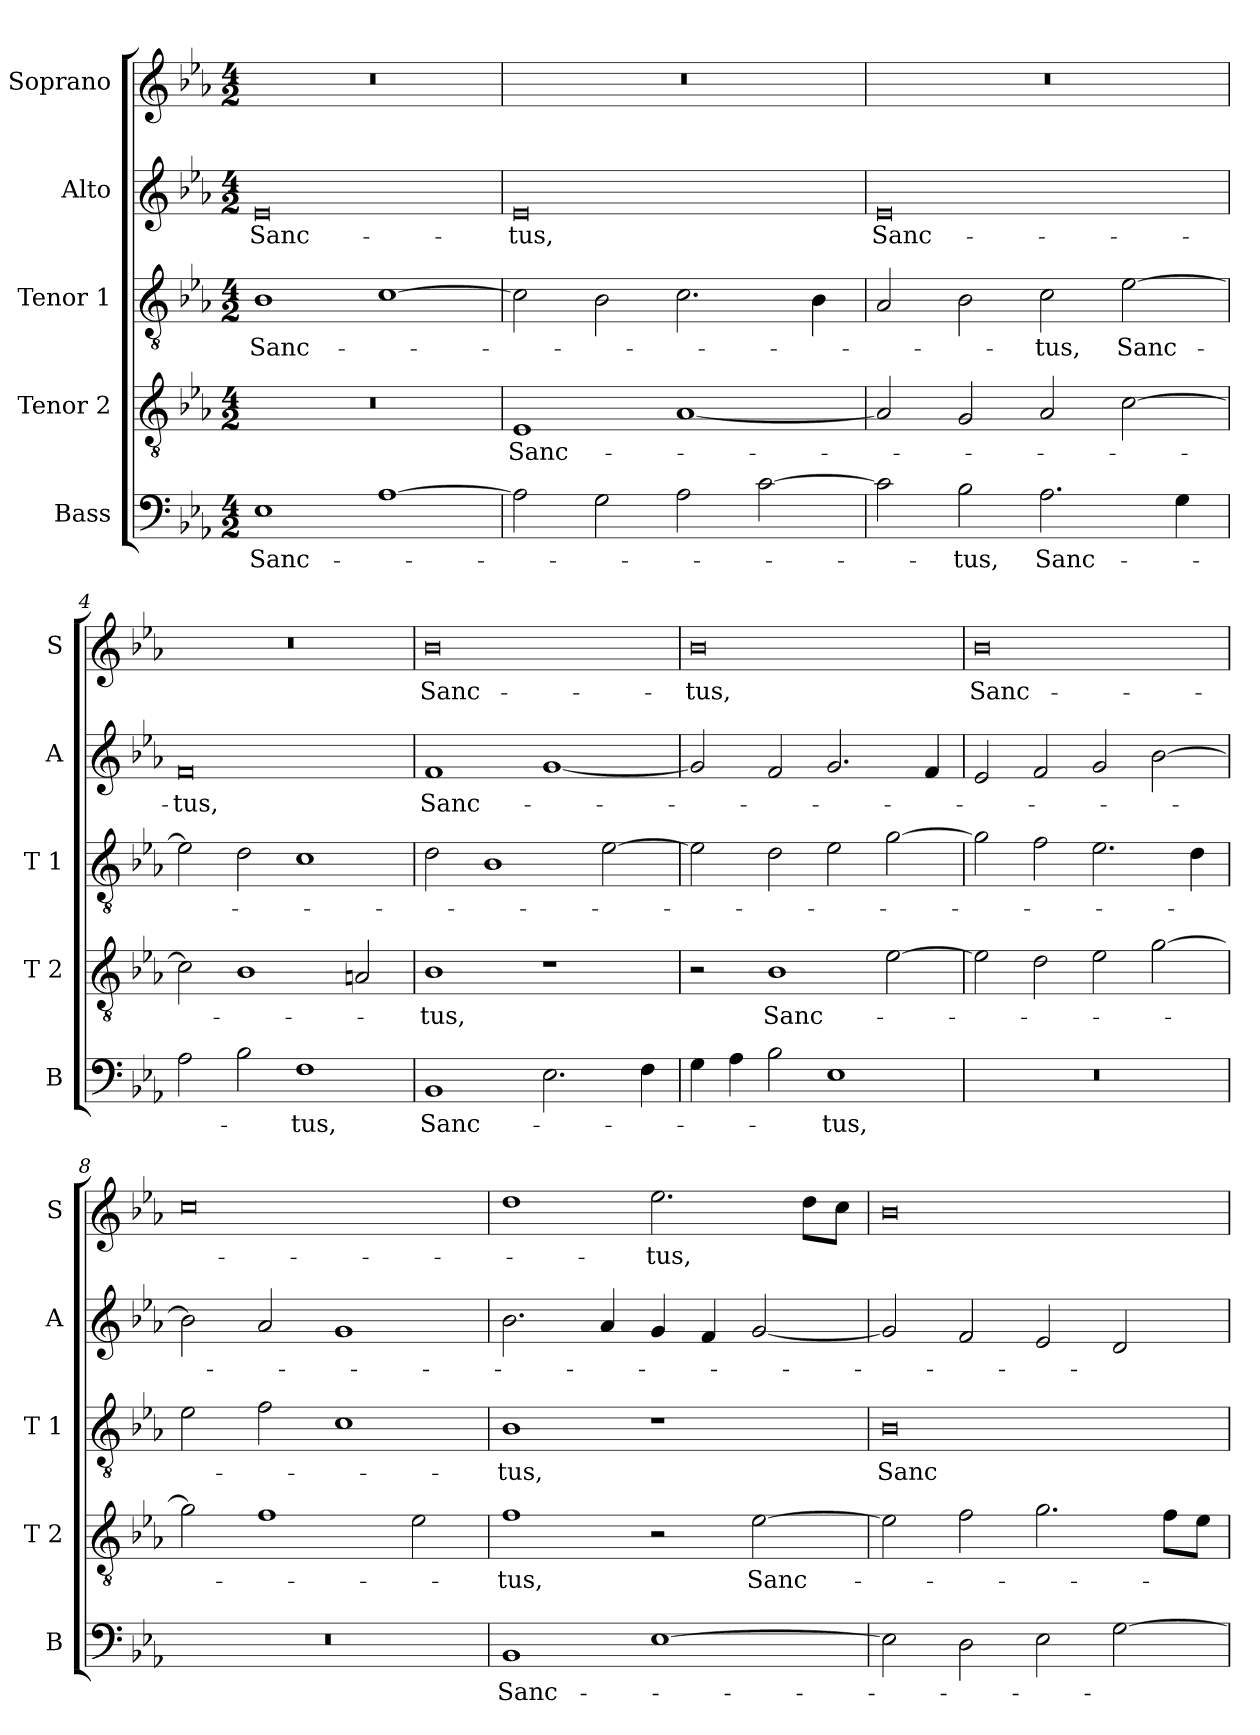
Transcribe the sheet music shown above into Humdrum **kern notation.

**kern	**text	**kern	**text	**kern	**text	**kern	**text	**kern	**text
*part5	*part5	*part4	*part4	*part3	*part3	*part2	*part2	*part1	*part1
*staff5	*staff5	*staff4	*staff4	*staff3	*staff3	*staff2	*staff2	*staff1	*staff1
*I"Bass	*	*I"Tenor 2	*	*I"Tenor 1	*	*I"Alto	*	*I"Soprano	*
*I'B	*	*I'T 2	*	*I'T 1	*	*I'A	*	*I'S	*
*clefF4	*	*clefGv2	*	*clefGv2	*	*clefG2	*	*clefG2	*
*k[b-e-a-]	*	*k[b-e-a-]	*	*k[b-e-a-]	*	*k[b-e-a-]	*	*k[b-e-a-]	*
*E-:	*	*E-:	*	*E-:	*	*E-:	*	*E-:	*
*M4/2	*	*M4/2	*	*M4/2	*	*M4/2	*	*M4/2	*
=1	=1	=1	=1	=1	=1	=1	=1	=1	=1
!	!LO:LY:b	!	!	!	!LO:LY:b	!	!LO:LY:b	!	!
1E-	Sanc-	0r	.	1B-	Sanc-	0e-	Sanc-	0r	.
[1A-	.	.	.	[1c	.	.	.	.	.
=2	=2	=2	=2	=2	=2	=2	=2	=2	=2
!	!	!	!LO:LY:b	!	!	!	!LO:LY:b	!	!
2A-\]	.	1E-	Sanc-	2c\]	.	0e-	-tus,	0r	.
2G\	.	.	.	2B-\	.	.	.	.	.
2A-\	.	[1A-	.	2.c\	.	.	.	.	.
[2c\	.	.	.	.	.	.	.	.	.
.	.	.	.	4B-\	.	.	.	.	.
=3	=3	=3	=3	=3	=3	=3	=3	=3	=3
!	!	!	!	!	!	!	!LO:LY:b	!	!
2c\]	.	2A-/]	.	2A-/	.	0e-	Sanc-	0r	.
!	!LO:LY:b	!	!	!	!	!	!	!	!
2B-\	-tus,	2G/	.	2B-\	.	.	.	.	.
!	!LO:LY:b	!	!	!	!LO:LY:b	!	!	!	!
2.A-\	Sanc-	2A-/	.	2c\	-tus,	.	.	.	.
!	!	!	!	!	!LO:LY:b	!	!	!	!
.	.	[2c\	.	[2e-\	Sanc-	.	.	.	.
4G\	.	.	.	.	.	.	.	.	.
=4	=4	=4	=4	=4	=4	=4	=4	=4	=4
!	!	!	!	!	!	!	!LO:LY:b	!	!
2A-\	.	2c\]	.	2e-\]	.	0f	-tus,	0r	.
2B-\	.	1B-	.	2d\	.	.	.	.	.
!	!LO:LY:b	!	!	!	!	!	!	!	!
1F	-tus,	.	.	1c	.	.	.	.	.
.	.	2An/	.	.	.	.	.	.	.
=5	=5	=5	=5	=5	=5	=5	=5	=5	=5
!	!LO:LY:b	!	!LO:LY:b	!	!	!	!LO:LY:b	!	!LO:LY:b
1BB-	Sanc-	1B-	-tus,	2d\	.	1f	Sanc-	0b-	Sanc-
.	.	.	.	1B-	.	.	.	.	.
2.E-\	.	1r	.	.	.	[1g	.	.	.
.	.	.	.	[2e-\	.	.	.	.	.
4F\	.	.	.	.	.	.	.	.	.
=6	=6	=6	=6	=6	=6	=6	=6	=6	=6
!	!	!	!	!	!	!	!	!	!LO:LY:b
4G\	.	2r	.	2e-\]	.	2g/]	.	0b-	-tus,
4A-\	.	.	.	.	.	.	.	.	.
!	!	!	!LO:LY:b	!	!	!	!	!	!
2B-\	.	1B-	Sanc-	2d\	.	2f/	.	.	.
!	!LO:LY:b	!	!	!	!	!	!	!	!
1E-	-tus,	.	.	2e-\	.	2.g/	.	.	.
.	.	[2e-\	.	[2g\	.	.	.	.	.
.	.	.	.	.	.	4f/	.	.	.
!!LO:LB:g=z
=7	=7	=7	=7	=7	=7	=7	=7	=7	=7
!	!	!	!	!	!	!	!	!	!LO:LY:b
0r	.	2e-\]	.	2g\]	.	2e-/	.	0b-	Sanc-
.	.	2d\	.	2f\	.	2f/	.	.	.
.	.	2e-\	.	2.e-\	.	2g/	.	.	.
.	.	[2g\	.	.	.	[2b-\	.	.	.
.	.	.	.	4d\	.	.	.	.	.
=8	=8	=8	=8	=8	=8	=8	=8	=8	=8
0r	.	2g\]	.	2e-\	.	2b-\]	.	0cc	.
.	.	1f	.	2f\	.	2a-/	.	.	.
.	.	.	.	1c	.	1g	.	.	.
.	.	2e-\	.	.	.	.	.	.	.
=9	=9	=9	=9	=9	=9	=9	=9	=9	=9
!	!LO:LY:b	!	!LO:LY:b	!	!LO:LY:b	!	!	!	!
1BB-	Sanc-	1f	-tus,	1B-	-tus,	2.b-\	.	1dd	.
.	.	.	.	.	.	4a-/	.	.	.
!	!	!	!	!	!	!	!	!	!LO:LY:b
[1E-	.	2r	.	1r	.	4g/	.	2.ee-\	-tus,
.	.	.	.	.	.	4f/	.	.	.
!	!	!	!LO:LY:b	!	!	!	!	!	!
.	.	[2e-\	Sanc-	.	.	[2g/	.	.	.
.	.	.	.	.	.	.	.	8dd\L	.
.	.	.	.	.	.	.	.	8cc\J	.
=10	=10	=10	=10	=10	=10	=10	=10	=10	=10
!	!	!	!	!	!LO:LY:b	!	!	!	!
2E-\]	.	2e-\]	.	0B-	Sanc-	2g/]	.	0b-	.
2D\	.	2f\	.	.	.	2f/	.	.	.
2E-\	.	2.g\	.	.	.	2e-/	.	.	.
[2G\	.	.	.	.	.	2d/	.	.	.
.	.	8f\L	.	.	.	.	.	.	.
.	.	8e-\J	.	.	.	.	.	.	.
=	=	=	=	=	=	=	=	=	=
*-	*-	*-	*-	*-	*-	*-	*-	*-	*-
